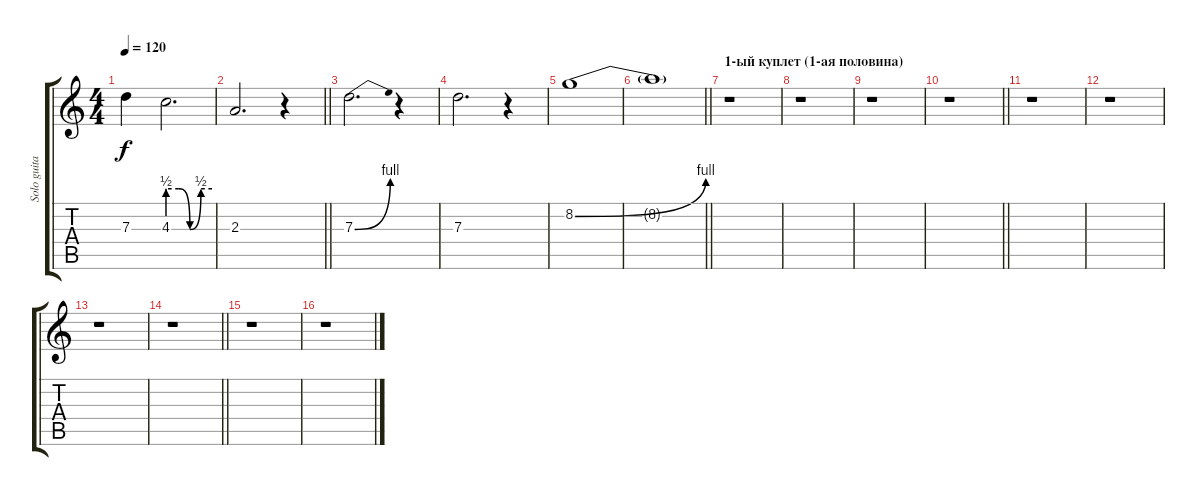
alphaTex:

\track ("Solo guitar" "Solo guita") {instrument overdrivenguitar}
\staff {score tabs}
\tuning (E4 B3 G3 D3 A2 E2) {hide}
\ts (4 4)
\tempo 120
\clef g2
\ks c
7.3{t}.4{dy f} 4.3{be (custom 0 2 15 2 30 0 45 2 60 2)}.2{d} |
\barLineRight lightlight
2.3.2{d} r.4 |
7.3{be (bend 0 0 60 4)}.2{d} r.4 |
7.3.2{d} r.4 |
8.2{be (bend 0 0 60 4)}.1 |
\barLineRight lightlight
8.2{t}.1 |
\section ("" "1-ый куплет (1-ая половина) ")
r.1 |
r.1 |
r.1 |
\barLineRight lightlight
r.1 |
r.1 |
r.1 |
r.1 |
\barLineRight lightlight
r.1 |
r.1 |
r.1
